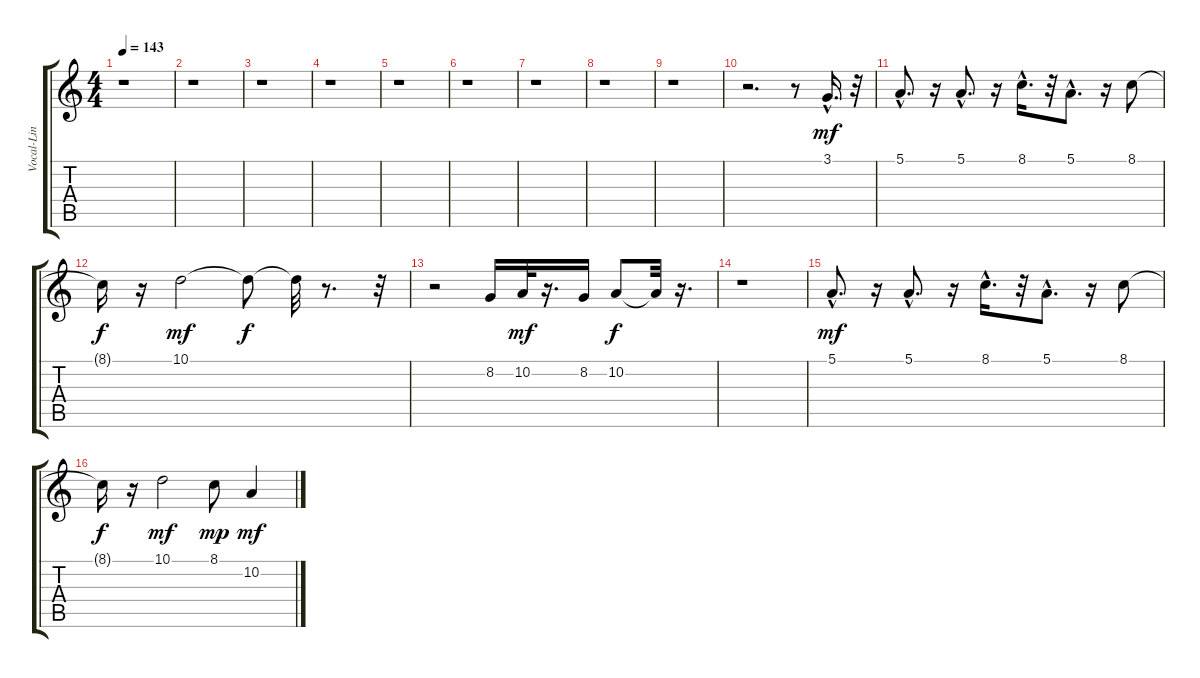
\track ("Vocal-Lin" "Vocal-Lin") {instrument sopranosax}
\staff {score tabs}
\tuning (E4 B3 G3 D3 A2 E2) {hide}
\ts (4 4)
\tempo 143
\clef g2
\ks c
r.1{dy f} |
r.1 |
r.1 |
r.1 |
r.1 |
r.1 |
r.1 |
r.1 |
r.1 |
r.2{d} r.8 3.1{hac}.16{d dy mf} r.32 |
5.1{hac}.8{d} r.16 5.1{hac}.8{d} r.16 8.1{hac}.16{d} r.32 5.1{hac}.8{d} r.16 8.1.8 |
8.1{t}.16{dy f} r.16 10.1.2{dy mf} 10.1{t}.8{dy f} 10.1{t}.32 r.8{d} r.32 |
r.2 8.2.16 10.2.32{dy mf} r.16{d} 8.2.16 10.2.8{dy f} 10.2{t}.32 r.16{d} |
r.1 |
5.1{hac}.8{d dy mf} r.16 5.1{hac}.8{d} r.16 8.1{hac}.16{d} r.32 5.1{hac}.8{d} r.16 8.1.8 |
8.1{t}.16{dy f} r.16 10.1.2{dy mf} 8.1.8{dy mp} 10.2.4{dy mf}
